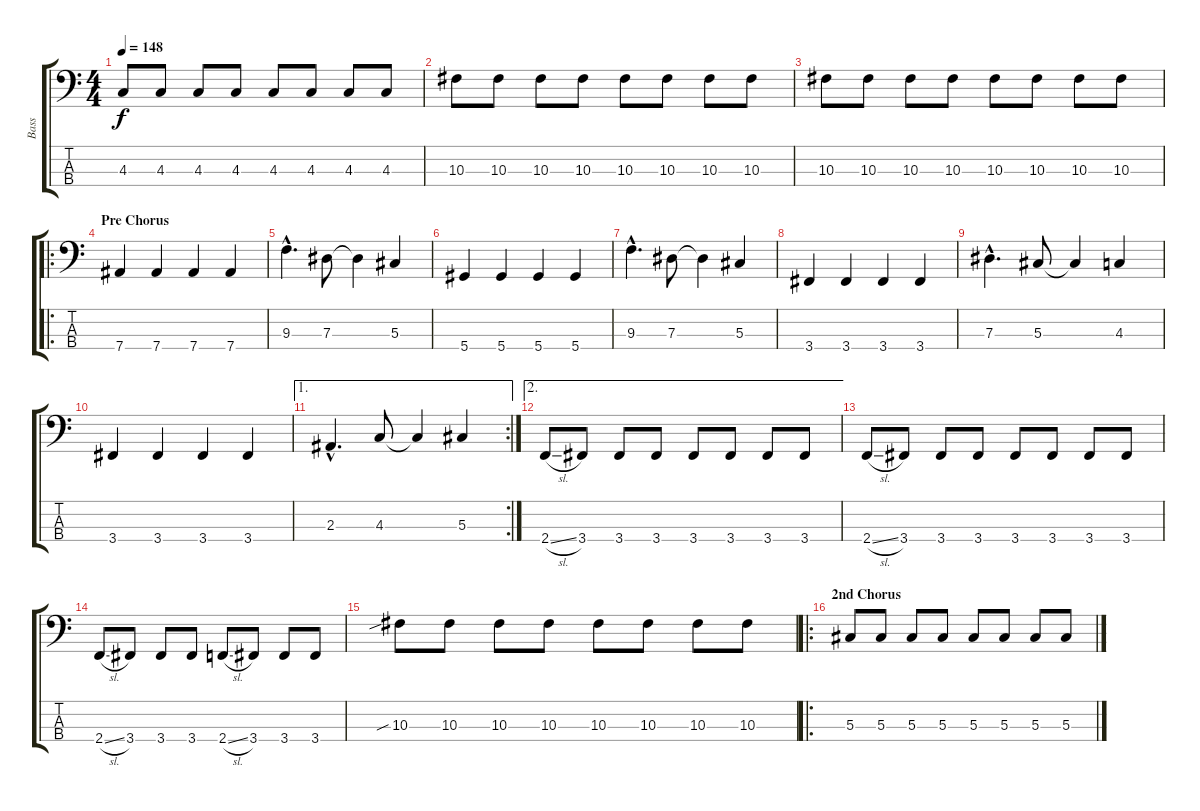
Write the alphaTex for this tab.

\track ("Bass" "Bass") {instrument electricbasspick}
\staff {score tabs}
\tuning (Gb2 Db2 Ab1 Eb1) {hide}
\ts (4 4)
\tempo 148
\clef f4
\ks c
4.3.8{dy f} 4.3.8 4.3.8 4.3.8 4.3.8 4.3.8 4.3.8 4.3.8 |
10.3.8 10.3.8 10.3.8 10.3.8 10.3.8 10.3.8 10.3.8 10.3.8 |
10.3.8 10.3.8 10.3.8 10.3.8 10.3.8 10.3.8 10.3.8 10.3.8 |
\ro
\section ("" "Pre Chorus")
7.4.4 7.4.4 7.4.4 7.4.4 |
9.3{hac}.4{d} 7.3.8 7.3{t}.4 5.3.4 |
5.4.4 5.4.4 5.4.4 5.4.4 |
9.3{hac}.4{d} 7.3.8 7.3{t}.4 5.3.4 |
3.4.4 3.4.4 3.4.4 3.4.4 |
7.3{hac}.4{d} 5.3.8 5.3{t}.4 4.3.4 |
3.4.4 3.4.4 3.4.4 3.4.4 |
\ae 1
\rc 2
2.3{hac}.4{d} 4.3.8 4.3{t}.4 5.3.4 |
\ae 2
2.4{sl}.8 3.4.8 3.4.8 3.4.8 3.4.8 3.4.8 3.4.8 3.4.8 |
2.4{sl}.8 3.4.8 3.4.8 3.4.8 3.4.8 3.4.8 3.4.8 3.4.8 |
2.4{sl}.8 3.4.8 3.4.8 3.4.8 2.4{sl}.8 3.4.8 3.4.8 3.4.8 |
10.3{sib}.8 10.3.8 10.3.8 10.3.8 10.3.8 10.3.8 10.3.8 10.3.8 |
\ro
\section ("" "2nd Chorus")
5.3.8 5.3.8 5.3.8 5.3.8 5.3.8 5.3.8 5.3.8 5.3.8
